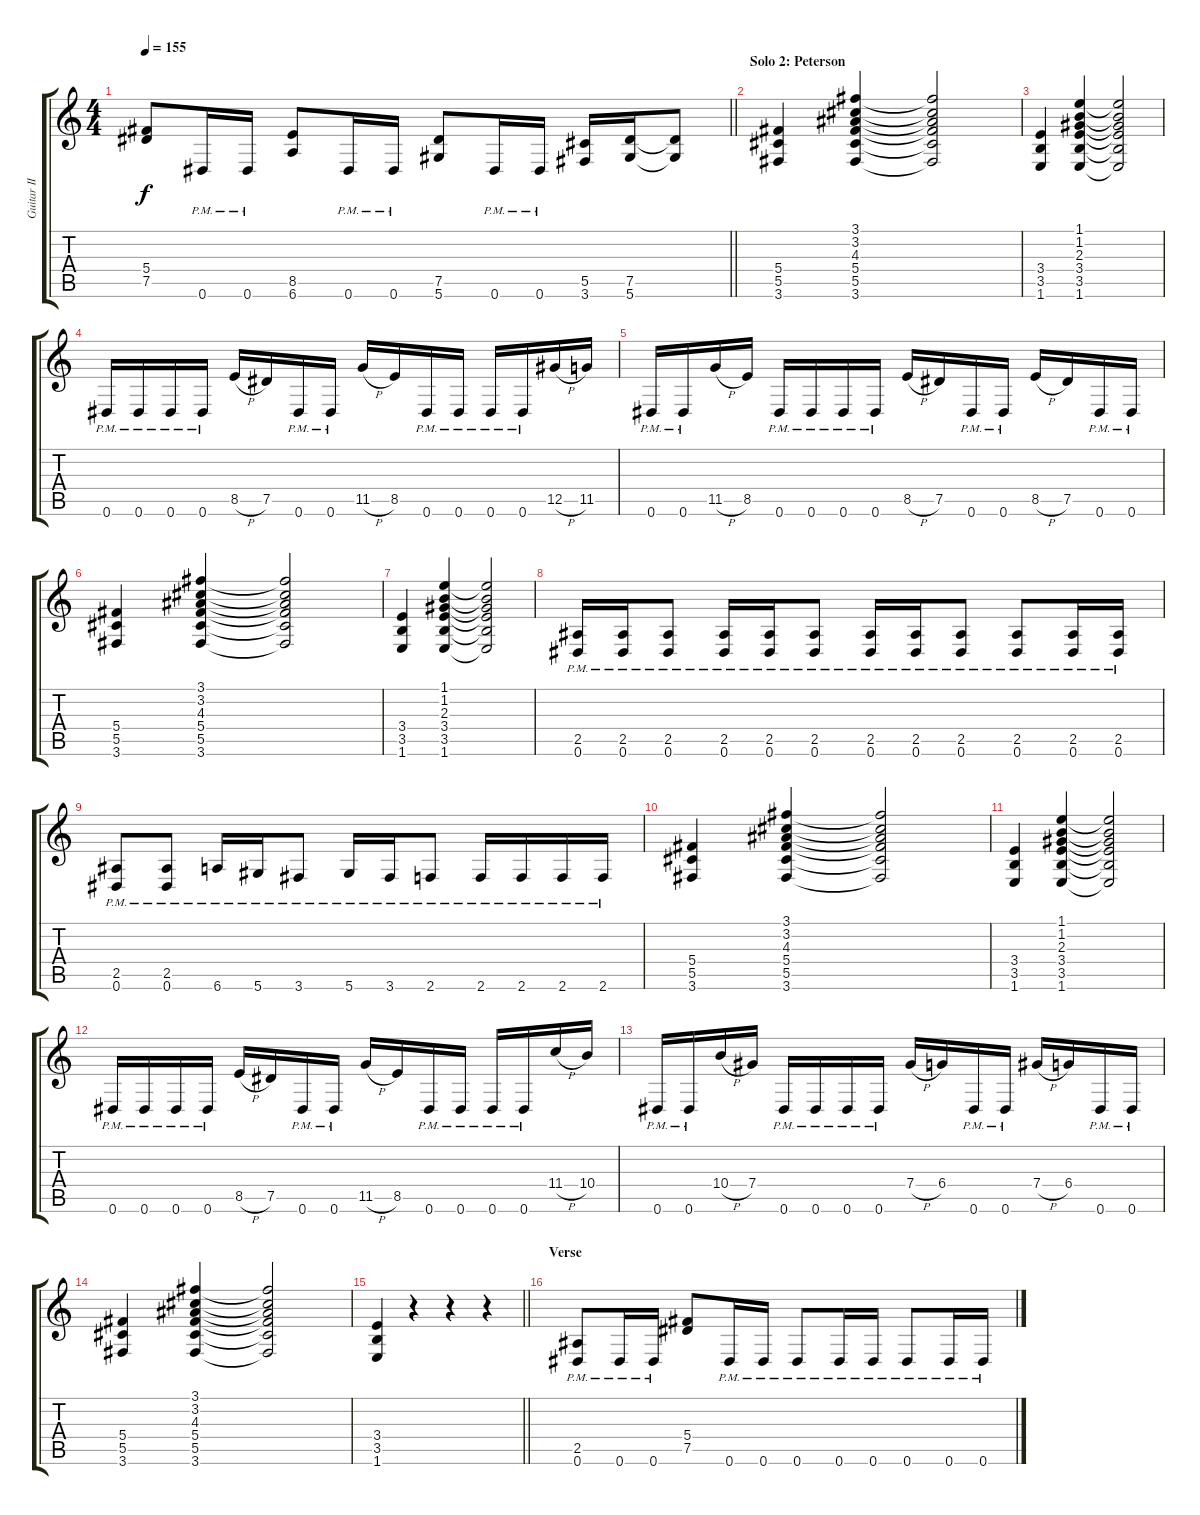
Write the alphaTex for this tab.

\track ("Guitar II" "Guitar II") {instrument distortionguitar}
\staff {score tabs}
\tuning (Eb4 Bb3 Gb3 Db3 Ab2 Eb2) {hide}
\ts (4 4)
\tempo 155
\clef g2
\barLineRight lightlight
\ks c
(5.4 7.5).8{dy f} 0.6{pm}.16 0.6{pm}.16 (8.5 6.6).8 0.6{pm}.16 0.6{pm}.16 (7.5 5.6).8 0.6{pm}.16 0.6{pm}.16 (5.5 3.6).16 (7.5 5.6).16 (7.5{t} 5.6{t}).8 |
\section ("" "Solo 2: Peterson")
(5.4 5.5 3.6).4 (3.1 3.2 4.3 5.4 5.5 3.6).4 (3.1{t} 3.2{t} 4.3{t} 5.4{t} 5.5{t} 3.6{t}).2 |
(3.4 3.5 1.6).4 (1.1 1.2 2.3 3.4 3.5 1.6).4 (1.1{t} 1.2{t} 2.3{t} 3.4{t} 3.5{t} 1.6{t}).2 |
0.6{pm}.16 0.6{pm}.16 0.6{pm}.16 0.6{pm}.16 8.5{h}.16 7.5.16 0.6{pm}.16 0.6{pm}.16 11.5{h}.16 8.5.16 0.6{pm}.16 0.6{pm}.16 0.6{pm}.16 0.6{pm}.16 12.5{h}.16 11.5.16 |
0.6{pm}.16 0.6{pm}.16 11.5{h}.16 8.5.16 0.6{pm}.16 0.6{pm}.16 0.6{pm}.16 0.6{pm}.16 8.5{h}.16 7.5.16 0.6{pm}.16 0.6{pm}.16 8.5{h}.16 7.5.16 0.6{pm}.16 0.6{pm}.16 |
(5.4 5.5 3.6).4 (3.1 3.2 4.3 5.4 5.5 3.6).4 (3.1{t} 3.2{t} 4.3{t} 5.4{t} 5.5{t} 3.6{t}).2 |
(3.4 3.5 1.6).4 (1.1 1.2 2.3 3.4 3.5 1.6).4 (1.1{t} 1.2{t} 2.3{t} 3.4{t} 3.5{t} 1.6{t}).2 |
(2.5{pm} 0.6{pm}).16 (2.5{pm} 0.6{pm}).16 (2.5{pm} 0.6{pm}).8 (2.5{pm} 0.6{pm}).16 (2.5{pm} 0.6{pm}).16 (2.5{pm} 0.6{pm}).8 (2.5{pm} 0.6{pm}).16 (2.5{pm} 0.6{pm}).16 (2.5{pm} 0.6{pm}).8 (2.5{pm} 0.6{pm}).8 (2.5{pm} 0.6{pm}).16 (2.5{pm} 0.6{pm}).16 |
(2.5{pm} 0.6{pm}).8 (2.5{pm} 0.6{pm}).8 6.6{pm}.16 5.6{pm}.16 3.6{pm}.8 5.6{pm}.16 3.6{pm}.16 2.6{pm}.8 2.6{pm}.16 2.6{pm}.16 2.6{pm}.16 2.6{pm}.16 |
(5.4 5.5 3.6).4 (3.1 3.2 4.3 5.4 5.5 3.6).4 (3.1{t} 3.2{t} 4.3{t} 5.4{t} 5.5{t} 3.6{t}).2 |
(3.4 3.5 1.6).4 (1.1 1.2 2.3 3.4 3.5 1.6).4 (1.1{t} 1.2{t} 2.3{t} 3.4{t} 3.5{t} 1.6{t}).2 |
0.6{pm}.16 0.6{pm}.16 0.6{pm}.16 0.6{pm}.16 8.5{h}.16 7.5.16 0.6{pm}.16 0.6{pm}.16 11.5{h}.16 8.5.16 0.6{pm}.16 0.6{pm}.16 0.6{pm}.16 0.6{pm}.16 11.4{h}.16 10.4.16 |
0.6{pm}.16 0.6{pm}.16 10.4{h}.16 7.4.16 0.6{pm}.16 0.6{pm}.16 0.6{pm}.16 0.6{pm}.16 7.4{h}.16 6.4.16 0.6{pm}.16 0.6{pm}.16 7.4{h}.16 6.4.16 0.6{pm}.16 0.6{pm}.16 |
(5.4 5.5 3.6).4 (3.1 3.2 4.3 5.4 5.5 3.6).4 (3.1{t} 3.2{t} 4.3{t} 5.4{t} 5.5{t} 3.6{t}).2 |
\barLineRight lightlight
(3.4 3.5 1.6).4 r.4 r.4 r.4 |
\section ("" "Verse")
(2.5{pm} 0.6{pm}).8 0.6{pm}.16 0.6{pm}.16 (5.4 7.5).8 0.6{pm}.16 0.6{pm}.16 0.6{pm}.8 0.6{pm}.16 0.6{pm}.16 0.6{pm}.8 0.6{pm}.16 0.6{pm}.16
